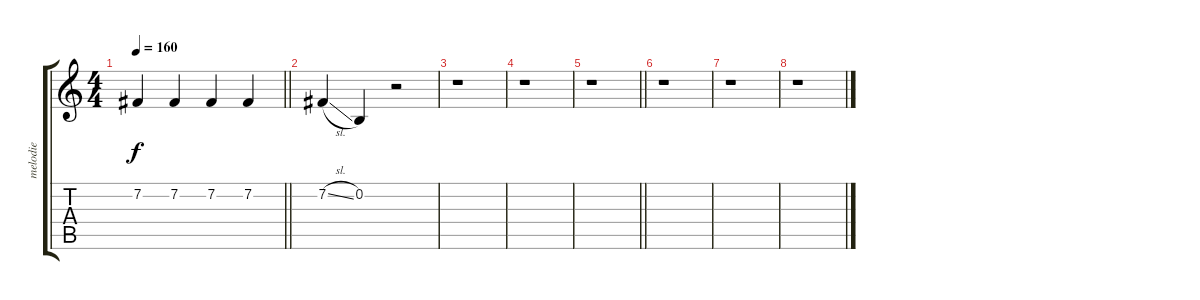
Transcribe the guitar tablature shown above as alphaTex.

\track ("melodie" "melodie") {instrument synthbrass1}
\staff {score tabs}
\tuning (E4 B3 G3 D3 A2 E2) {hide}
\ts (4 4)
\tempo 160
\clef g2
\barLineRight lightlight
\ks c
7.2.4{dy f} 7.2.4 7.2.4 7.2.4 |
7.2{sl}.4 0.2.4 r.2 |
r.1 |
r.1 |
\barLineRight lightlight
r.1 |
r.1 |
r.1 |
r.1
